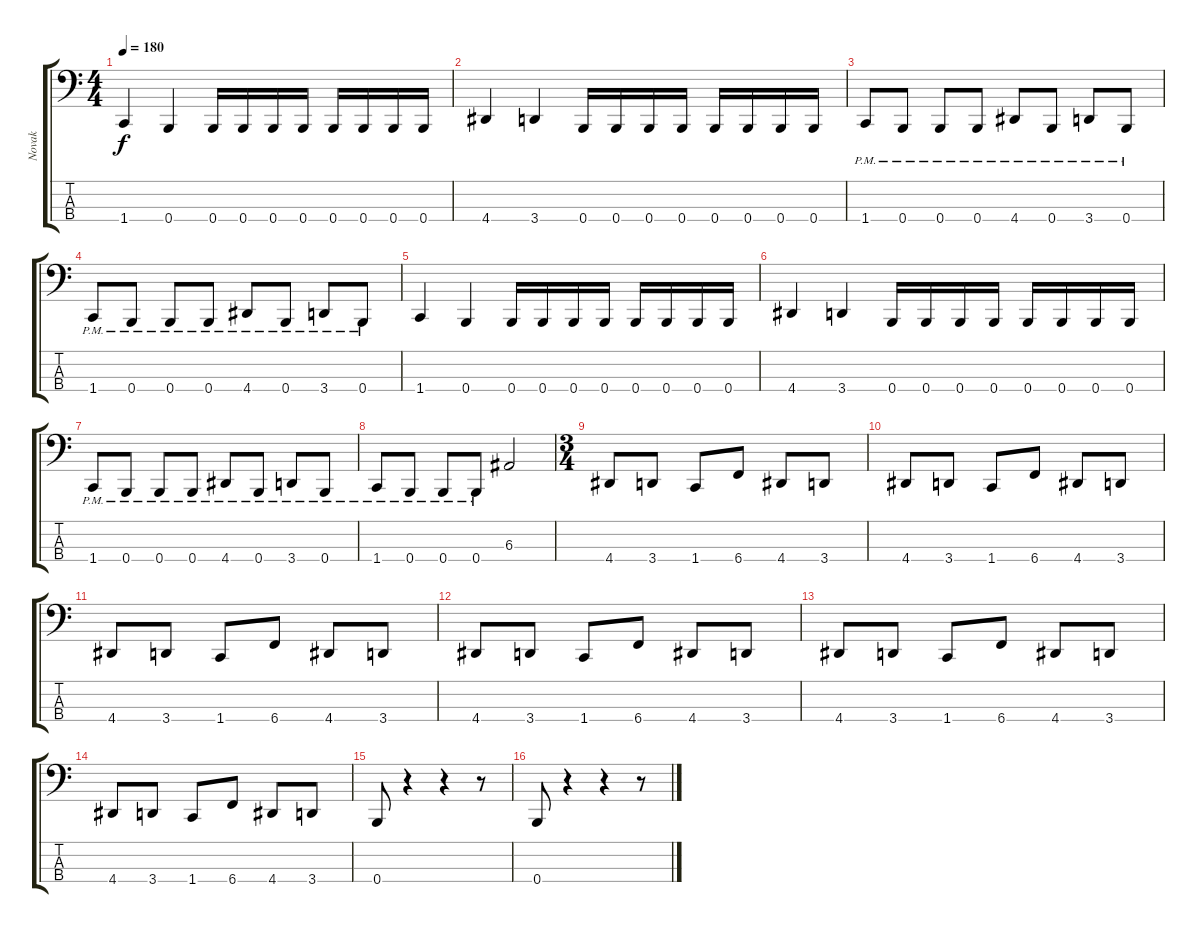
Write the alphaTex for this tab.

\track ("Novak" "Novak") {instrument electricbasspick}
\staff {score tabs}
\tuning (D2 A1 E1 B0) {hide}
\ts (4 4)
\tempo 180
\clef f4
\ks c
1.4.4{dy f} 0.4.4 0.4.16 0.4.16 0.4.16 0.4.16 0.4.16 0.4.16 0.4.16 0.4.16 |
4.4.4 3.4.4 0.4.16 0.4.16 0.4.16 0.4.16 0.4.16 0.4.16 0.4.16 0.4.16 |
1.4{pm}.8 0.4{pm}.8 0.4{pm}.8 0.4{pm}.8 4.4{pm}.8 0.4{pm}.8 3.4{pm}.8 0.4{pm}.8 |
1.4{pm}.8 0.4{pm}.8 0.4{pm}.8 0.4{pm}.8 4.4{pm}.8 0.4{pm}.8 3.4{pm}.8 0.4{pm}.8 |
1.4.4 0.4.4 0.4.16 0.4.16 0.4.16 0.4.16 0.4.16 0.4.16 0.4.16 0.4.16 |
4.4.4 3.4.4 0.4.16 0.4.16 0.4.16 0.4.16 0.4.16 0.4.16 0.4.16 0.4.16 |
1.4{pm}.8 0.4{pm}.8 0.4{pm}.8 0.4{pm}.8 4.4{pm}.8 0.4{pm}.8 3.4{pm}.8 0.4{pm}.8 |
1.4{pm}.8 0.4{pm}.8 0.4{pm}.8 0.4{pm}.8 6.3.2 |
\ts (3 4)
4.4.8 3.4.8 1.4.8 6.4.8 4.4.8 3.4.8 |
4.4.8 3.4.8 1.4.8 6.4.8 4.4.8 3.4.8 |
4.4.8 3.4.8 1.4.8 6.4.8 4.4.8 3.4.8 |
4.4.8 3.4.8 1.4.8 6.4.8 4.4.8 3.4.8 |
4.4.8 3.4.8 1.4.8 6.4.8 4.4.8 3.4.8 |
4.4.8 3.4.8 1.4.8 6.4.8 4.4.8 3.4.8 |
0.4.8 r.4 r.4 r.8 |
0.4.8 r.4 r.4 r.8
